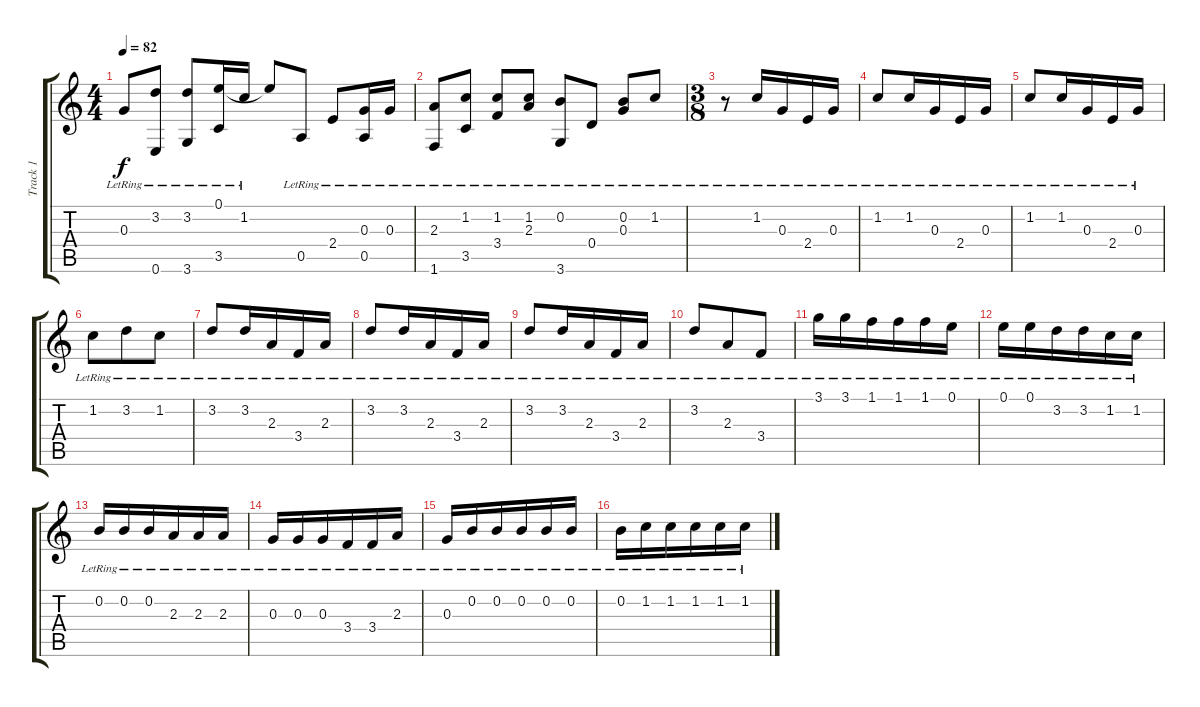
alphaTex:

\track ("Track 1" "Track 1") {instrument acousticguitarnylon}
\staff {score tabs}
\tuning (E4 B3 G3 D3 A2 E2) {hide}
\ts (4 4)
\tempo 82
\clef g2
\ks c
0.3{lr}.8{dy f} (3.2{lr} 0.6{lr}).8 (3.2{lr} 3.6{lr}).8 (0.1{lr} 3.5{lr}).16 1.2{lr}.16 0.1{t}.8 0.5{lr}.8 2.4{lr}.8 (0.3{lr} 0.5{lr}).16 0.3{lr}.16 |
(2.3{lr} 1.6{lr}).8 (1.2{lr} 3.5{lr}).8 (1.2{lr} 3.4{lr}).8 (1.2{lr} 2.3{lr}).8 (0.2{lr} 3.6{lr}).8 0.4{lr}.8 (0.2{lr} 0.3{lr}).8 1.2{lr}.8 |
\ts (3 8)
r.8 1.2{lr}.16 0.3{lr}.16 2.4{lr}.16 0.3{lr}.16 |
1.2{lr}.8 1.2{lr}.16 0.3{lr}.16 2.4{lr}.16 0.3{lr}.16 |
1.2{lr}.8 1.2{lr}.16 0.3{lr}.16 2.4{lr}.16 0.3{lr}.16 |
1.2{lr}.8 3.2{lr}.8 1.2{lr}.8 |
3.2{lr}.8 3.2{lr}.16 2.3{lr}.16 3.4{lr}.16 2.3{lr}.16 |
3.2{lr}.8 3.2{lr}.16 2.3{lr}.16 3.4{lr}.16 2.3{lr}.16 |
3.2{lr}.8 3.2{lr}.16 2.3{lr}.16 3.4{lr}.16 2.3{lr}.16 |
3.2{lr}.8 2.3{lr}.8 3.4{lr}.8 |
3.1{lr}.16 3.1{lr}.16 1.1{lr}.16 1.1{lr}.16 1.1{lr}.16 0.1{lr}.16 |
0.1{lr}.16 0.1{lr}.16 3.2{lr}.16 3.2{lr}.16 1.2{lr}.16 1.2{lr}.16 |
0.2{lr}.16 0.2{lr}.16 0.2{lr}.16 2.3{lr}.16 2.3{lr}.16 2.3{lr}.16 |
0.3{lr}.16 0.3{lr}.16 0.3{lr}.16 3.4{lr}.16 3.4{lr}.16 2.3{lr}.16 |
0.3{lr}.16 0.2{lr}.16 0.2{lr}.16 0.2{lr}.16 0.2{lr}.16 0.2{lr}.16 |
0.2{lr}.16 1.2{lr}.16 1.2{lr}.16 1.2{lr}.16 1.2{lr}.16 1.2{lr}.16
